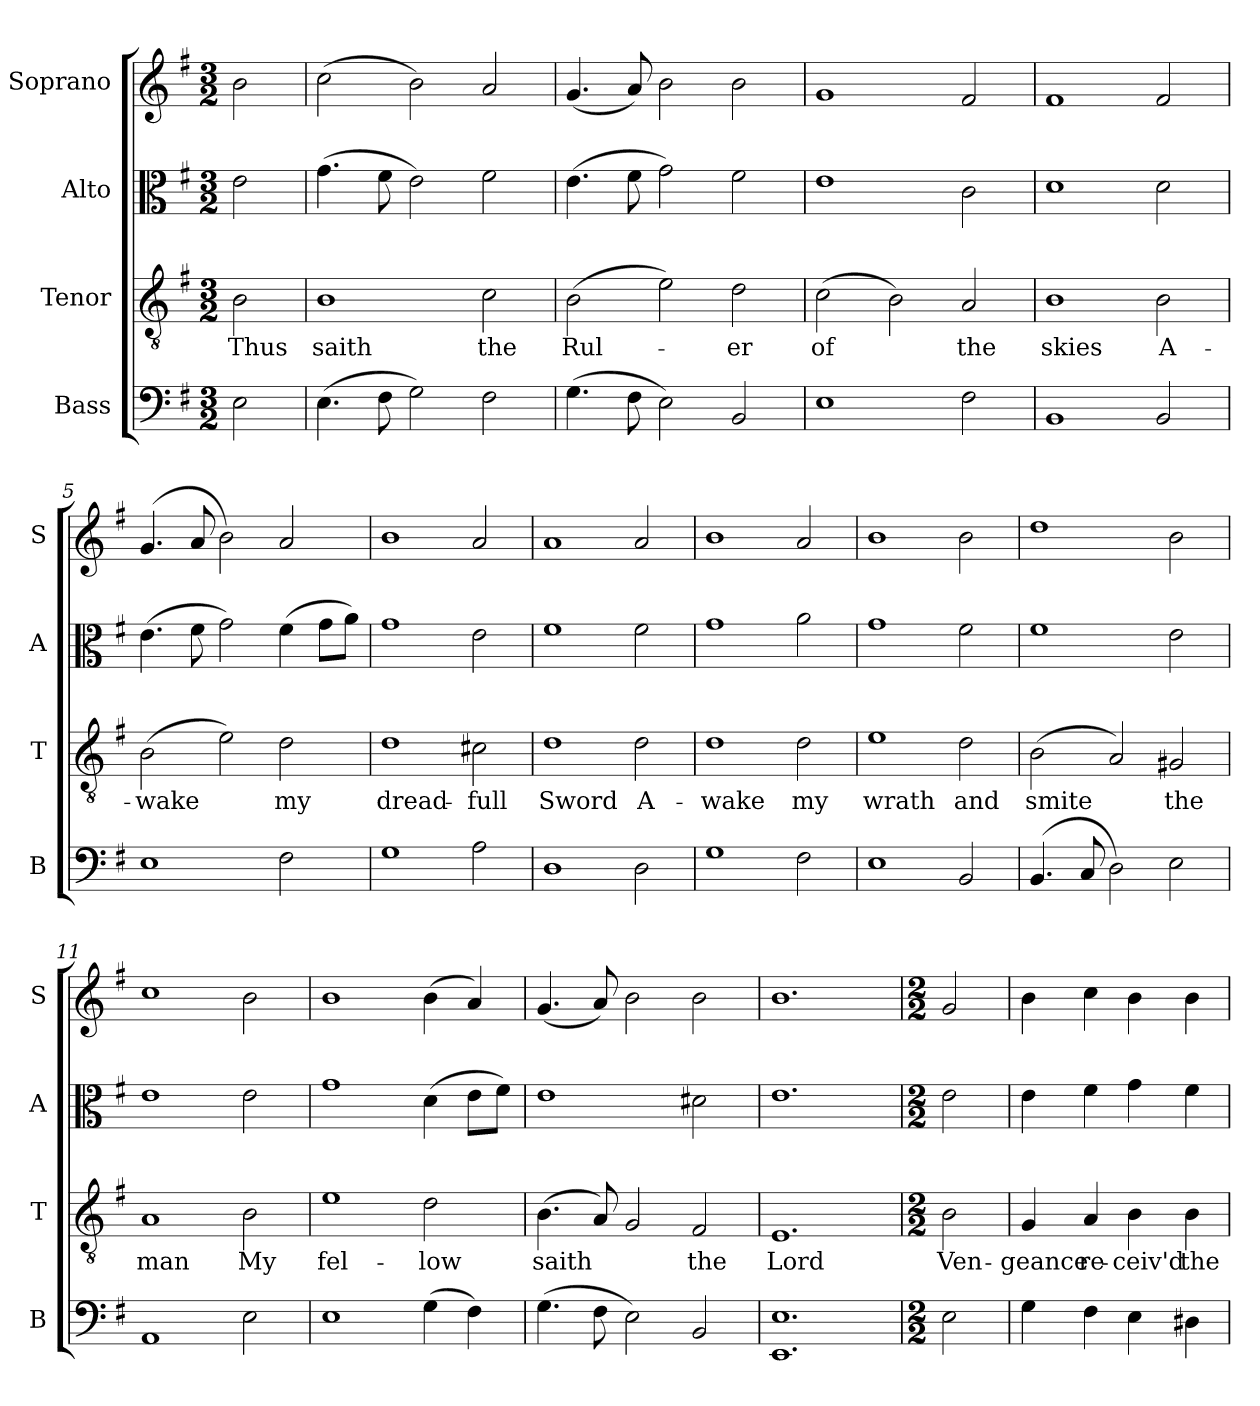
**kern	**kern	**text	**kern	**kern
*part4	*part3	*part3	*part2	*part1
*staff4	*staff3	*staff3	*staff2	*staff1
*I"Bass	*I"Tenor	*	*I"Alto	*I"Soprano
*I'B	*I'T	*	*I'A	*I'S
*clefF4	*clefGv2	*	*clefC3	*clefG2
*k[f#]	*k[f#]	*	*k[f#]	*k[f#]
*G:	*G:	*	*G:	*G:
*M3/2	*M3/2	*	*M3/2	*M3/2
=	=	=	=	=
2E\	2B\	Thus	2e\	2b\
=1	=1	=1	=1	=1
(4.E\	1B	saith	(4.g\	(2cc\
8F#\	.	.	8f#\	.
2G\)	.	.	2e\)	2b\)
2F#\	2c\	the	2f#\	2a/
=2	=2	=2	=2	=2
(4.G\	(2B\	Rul-	(4.e\	(4.g/
8F#\	.	.	8f#\	8a/)
2E\)	2e\)	.	2g\)	2b\
2BB/	2d\	-er	2f#\	2b\
=3	=3	=3	=3	=3
1E	(2c\	of	1e	1g
.	2B\)	.	.	.
2F#\	2A/	the	2c\	2f#/
=4	=4	=4	=4	=4
1BB	1B	skies	1d	1f#
2BB/	2B\	A-	2d\	2f#/
=5	=5	=5	=5	=5
1E	(2B\	wake	(4.e\	(4.g/
.	.	.	8f#\	8a/
.	2e\)	.	2g\)	2b\)
2F#\	2d\	my	(4f#\	2a/
.	.	.	8g\L	.
.	.	.	8a\J)	.
=6	=6	=6	=6	=6
1G	1d	dread-	1g	1b
2A\	2c#X\	-full	2e\	2a/
!!LO:LB:g=z
=7	=7	=7	=7	=7
1D	1d	Sword	1f#	1a
2D\	2d\	A-	2f#\	2a/
=8	=8	=8	=8	=8
1G	1d	-wake	1g	1b
2F#\	2d\	my	2a\	2a/
=9	=9	=9	=9	=9
1E	1e	wrath	1g	1b
2BB/	2d\	and	2f#\	2b\
=10	=10	=10	=10	=10
(4.BB/	(2B\	smite	1f#	1dd
8C/	.	.	.	.
2D\)	2A/)	.	.	.
2E\	2G#X/	the	2e\	2b\
=11	=11	=11	=11	=11
1AA	1A	man	1e	1cc
2E\	2B\	My	2e\	2b\
=12	=12	=12	=12	=12
1E	1e	fel-	1g	1b
(4G\	2d\	-low	(4d\	(4b\
4F#\)	.	.	8e\L	4a/)
.	.	.	8f#\J)	.
=13	=13	=13	=13	=13
(4.G\	(4.B\	saith	1e	(4.g/
8F#\	8A/)	.	.	8a/)
2E\)	2G/	.	.	2b\
2BB/	2F#/	the	2d#X\	2b\
!!LO:LB:g=z
=14	=14	=14	=14	=14
1.EE 1.E	1.E	Lord	1.e	1.b
=15	=15	=15	=15	=15
*M2/2	*M2/2	*	*M2/2	*M2/2
2E\	2B\	Ven-	2e\	2g/
=16	=16	=16	=16	=16
4G\	4G/	-geance	4e\	4b\
4F#\	4A/	re-	4f#\	4cc\
4E\	4B\	-ceiv'd	4g\	4b\
4D#X\	4B\	the	4f#\	4b\
=	=	=	=	=
*-	*-	*-	*-	*-
